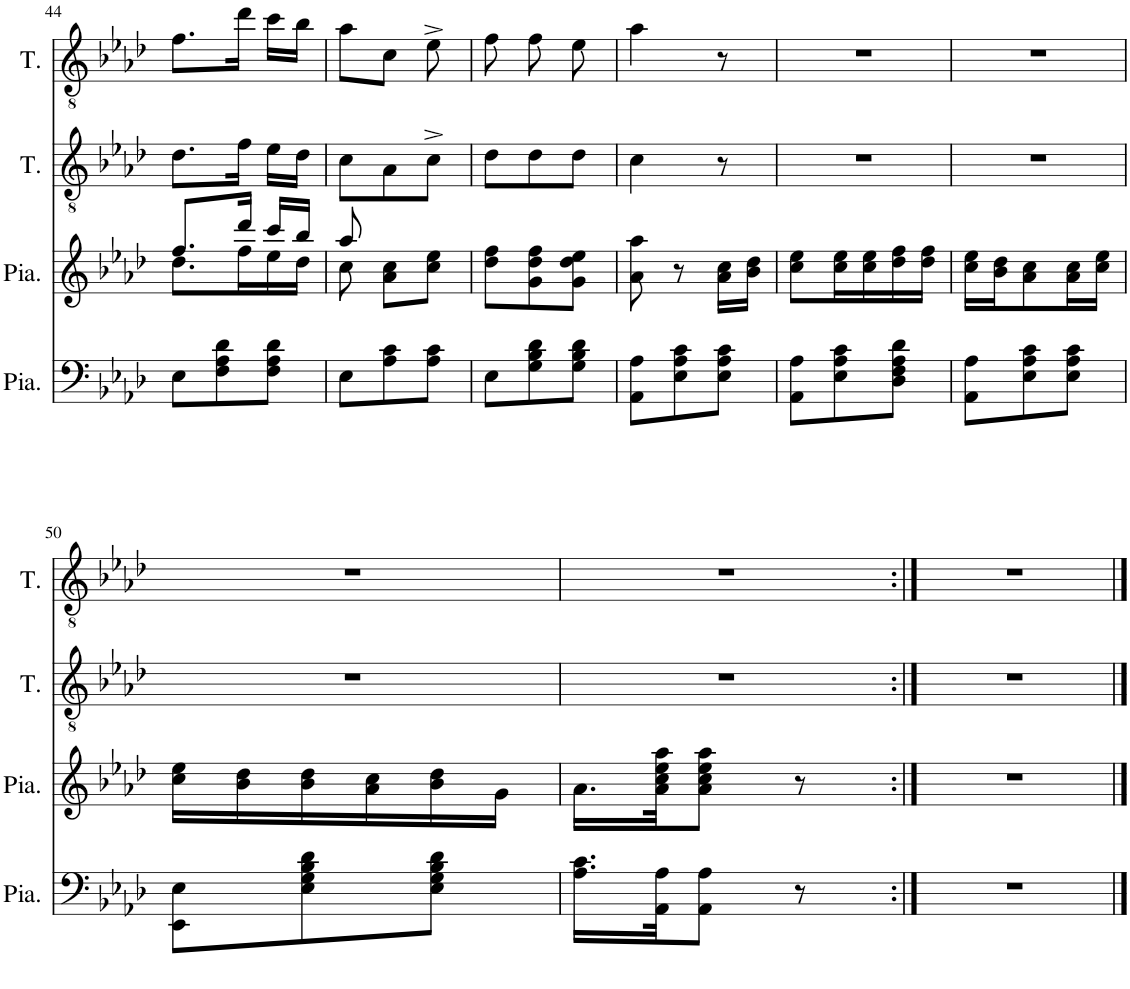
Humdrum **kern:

**kern	**kern	**kern	**kern
*part4	*part3	*part2	*part1
*staff4	*staff3	*staff2	*staff1
*I"Piano	*I"Piano	*I"Ténor	*I"Ténor
*I'Pia.	*I'Pia.	*I'T.	*I'T.
!!LO:PB:g=z
*clefF4	*clefG2	*clefGv2	*clefGv2
*	*	*Trd8c14	*Trd1c2
*k[b-e-a-d-]	*k[b-e-a-d-]	*k[b-e-a-d-]	*k[b-e-a-d-]
*M3/8	*M3/8	*M3/8	*M3/8
=44	=44	=44	=44
*	*^	*	*
8E-\L	8.ff/L	8.dd-\L	8.d-\L	8.f\L
8F\ 8A-\ 8d-\	.	.	.	.
.	16ddd-/Jk	16ff\L	16f\Jk	16dd-\Jk
8F\ 8A-\ 8d-\J	16ccc/LL	16ee-\	16e-\LL	16cc\LL
.	16bb-/JJ	16dd-\JJ	16d-\JJ	16b-\JJ
=45	=45	=45	=45	=45
8E-\L	8aa-/	8cc\	8c\L	8a-\L
8A-\ 8c\	8a-\ 8cc\L	4ryy	8A-\	8c\J
8A-\ 8c\J	8cc\ 8ee-\J	.	8c^\J	8e-^\
*	*v	*v	*	*
=46	=46	=46	=46
8E-\L	8dd-\ 8ff\L	8d-\L	8f\
8G\ 8B-\ 8d-\	8g\ 8dd-\ 8ff\	8d-\	8f\
8G\ 8B-\ 8d-\J	8g\ 8dd-\ 8ee-\J	8d-\J	8e-\
=47	=47	=47	=47
8AA-\ 8A-\L	8a-\ 8aa-\	4c\	4a-\
8E-\ 8A-\ 8c\	8r	.	.
8E-\ 8A-\ 8c\J	16a-\ 16cc\LL	8r	8r
.	16b-\ 16dd-\JJ	.	.
=48	=48	=48	=48
8AA-\ 8A-\L	8cc\ 8ee-\L	4.r	4.r
8E-\ 8A-\ 8c\	16cc\ 16ee-\L	.	.
.	16cc\ 16ee-\	.	.
8D-\ 8F\ 8A-\ 8d-\J	16dd-\ 16ff\	.	.
.	16dd-\ 16ff\JJ	.	.
=49	=49	=49	=49
8AA-\ 8A-\L	16cc\ 16ee-\LL	4.r	4.r
.	16b-\ 16dd-\J	.	.
8E-\ 8A-\ 8c\	8a-\ 8cc\	.	.
8E-\ 8A-\ 8c\J	16a-\ 16cc\L	.	.
.	16cc\ 16ee-\JJ	.	.
!!LO:LB:g=z
=50	=50	=50	=50
8EE-\ 8E-\L	16cc\ 16ee-\LL	4.r	4.r
.	16b-\ 16dd-\	.	.
8E-\ 8G\ 8B-\ 8d-\	16b-\ 16dd-\	.	.
.	16a-\ 16cc\	.	.
8E-\ 8G\ 8B-\ 8d-\J	16b-\ 16dd-\	.	.
.	16g\JJ	.	.
=51	=51	=51	=51
16.A-\ 16.c\LL	16.a-\LL	4.r	4.r
32AA-\ 32A-\JK	32a-\ 32cc\ 32ee-\ 32aa-\JK	.	.
8AA-\ 8A-\J	8a-\ 8cc\ 8ee-\ 8aa-\J	.	.
8r	8r	.	.
=52:|!	=52:|!	=52:|!	=52:|!
4.r	4.r	4.r	4.r
==	==	==	==
*-	*-	*-	*-
